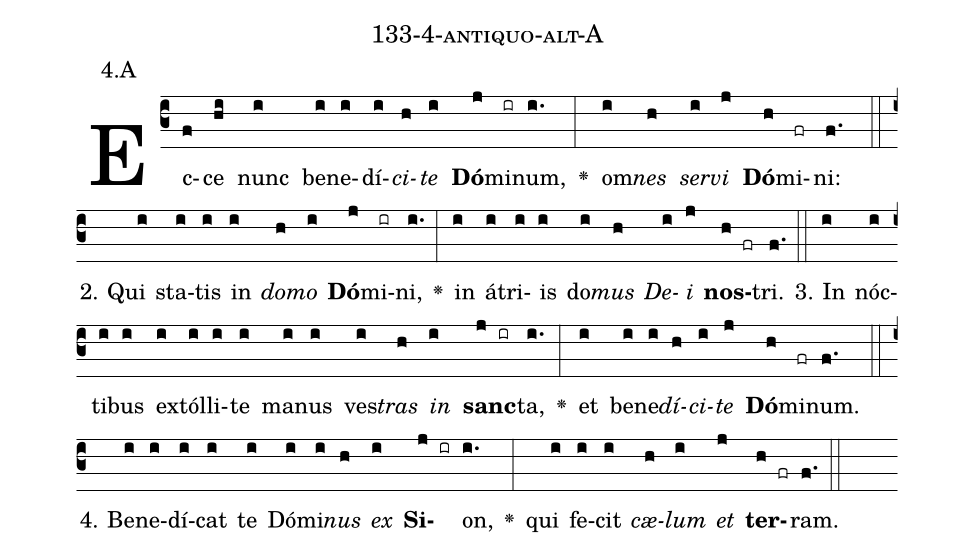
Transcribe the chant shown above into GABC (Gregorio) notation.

name: 133-4-antiquo-alt-A;
annotation: 4.A;
%%
(c3)Ec(f)ce(hi) nunc(i) be(i)ne(i)dí(i)<i>ci</i>(h)<i>te</i>(i) <b>Dó</b>(j)mi(ir)num,(i.) <v>\greheightstar</v>(:) om(i)<i>nes</i>(h) <i>ser</i>(i)<i>vi</i>(j) <b>Dó</b>(h)mi(fr)ni:(f.) (::)
2. Qui(i) sta(i)tis(i) in(i) <i>do</i>(h)<i>mo</i>(i) <b>Dó</b>(j)mi(ir)ni,(i.) <v>\greheightstar</v>(:) in(i) á(i)tri(i)is(i) do(i)<i>mus</i>(h) <i>De</i>(i)<i>i</i>(j) <b>nos</b>(h fr)tri.(f.) (::)
3. In(i) nóc(i)ti(i)bus(i) ex(i)tól(i)li(i)te(i) ma(i)nus(i) ves(i)<i>tras</i>(h) <i>in</i>(i) <b>sanc</b>(j ir)ta,(i.) <v>\greheightstar</v>(:) et(i) be(i)ne(i)<i>dí</i>(h)<i>ci</i>(i)<i>te</i>(j) <b>Dó</b>(h)mi(fr)num.(f.) (::)
4. Be(i)ne(i)dí(i)cat(i) te(i) Dó(i)mi(i)<i>nus</i>(h) <i>ex</i>(i) <b>Si</b>(j ir)on,(i.) <v>\greheightstar</v>(:) qui(i) fe(i)cit(i) <i>cæ</i>(h)<i>lum</i>(i) <i>et</i>(j) <b>ter</b>(h fr)ram.(f.) (::)
